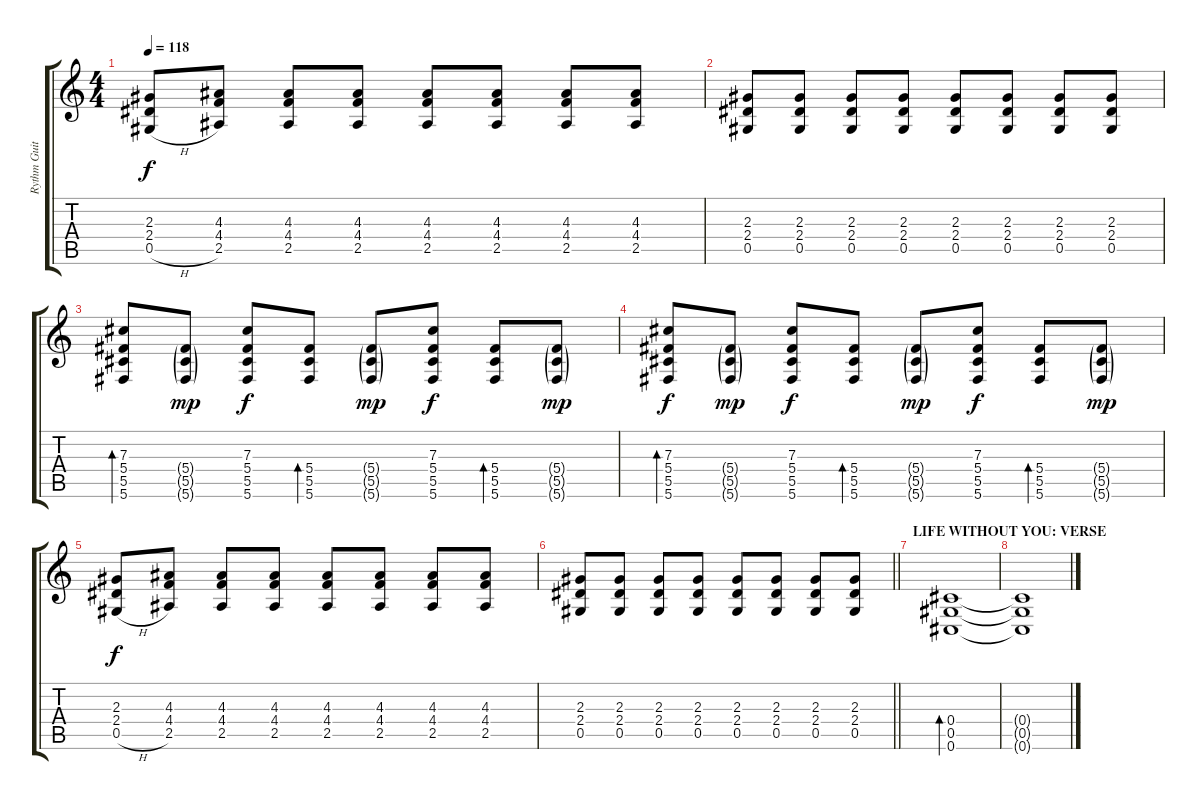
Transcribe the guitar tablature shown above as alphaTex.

\track ("Rythm Guitar" "Rythm Guit") {instrument electricguitarclean}
\staff {score tabs}
\tuning (Eb4 Bb3 Gb3 Db3 Ab2 Db2) {hide}
\ts (4 4)
\tempo 118
\clef g2
\ks c
(2.3 2.4 0.5{h}).8{dy f} (4.3 4.4 2.5).8 (4.3 4.4 2.5).8 (4.3 4.4 2.5).8 (4.3 4.4 2.5).8 (4.3 4.4 2.5).8 (4.3 4.4 2.5).8 (4.3 4.4 2.5).8 |
(2.3 2.4 0.5).8 (2.3 2.4 0.5).8 (2.3 2.4 0.5).8 (2.3 2.4 0.5).8 (2.3 2.4 0.5).8 (2.3 2.4 0.5).8 (2.3 2.4 0.5).8 (2.3 2.4 0.5).8 |
(7.3 5.4 5.5 5.6).8{bd 60} (5.4{g} 5.5{g} 5.6{g}).8{dy mp} (7.3 5.4 5.5 5.6).8{dy f} (5.4 5.5 5.6).8{bd 60} (5.4{g} 5.5{g} 5.6{g}).8{dy mp} (7.3 5.4 5.5 5.6).8{dy f} (5.4 5.5 5.6).8{bd 60} (5.4{g} 5.5{g} 5.6{g}).8{dy mp} |
(7.3 5.4 5.5 5.6).8{bd 60 dy f} (5.4{g} 5.5{g} 5.6{g}).8{dy mp} (7.3 5.4 5.5 5.6).8{dy f} (5.4 5.5 5.6).8{bd 60} (5.4{g} 5.5{g} 5.6{g}).8{dy mp} (7.3 5.4 5.5 5.6).8{dy f} (5.4 5.5 5.6).8{bd 60} (5.4{g} 5.5{g} 5.6{g}).8{dy mp} |
(2.3 2.4 0.5{h}).8{dy f} (4.3 4.4 2.5).8 (4.3 4.4 2.5).8 (4.3 4.4 2.5).8 (4.3 4.4 2.5).8 (4.3 4.4 2.5).8 (4.3 4.4 2.5).8 (4.3 4.4 2.5).8 |
\barLineRight lightlight
(2.3 2.4 0.5).8 (2.3 2.4 0.5).8 (2.3 2.4 0.5).8 (2.3 2.4 0.5).8 (2.3 2.4 0.5).8 (2.3 2.4 0.5).8 (2.3 2.4 0.5).8 (2.3 2.4 0.5).8 |
\section ("" "LIFE WITHOUT YOU: VERSE")
(0.4 0.5 0.6).1{bd 60} |
(0.4{t} 0.5{t} 0.6{t}).1
